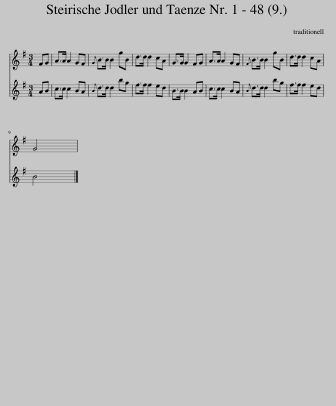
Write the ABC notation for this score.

X:1
%%score 1 2
L:1/8
M:3/4
I:linebreak $
K:G
V:1 treble
V:2 treble
V:1
 FG | A>A A2 GF |{G} B>B B2 gB | d>d d2 cA | G>G G2 FG | %5
 A>A A2 GF |{F} B>B B2 gB | d>d d2 cA |$ G4 | %9
V:2
 AB | c>c c2 BA |{B} d>d d2 bg | f>f f2 ed | B>B B2 AB | %5
 c>c c2 BA |{B} d>d d2 bg | f>f f2 ed |$ B4 | %9
